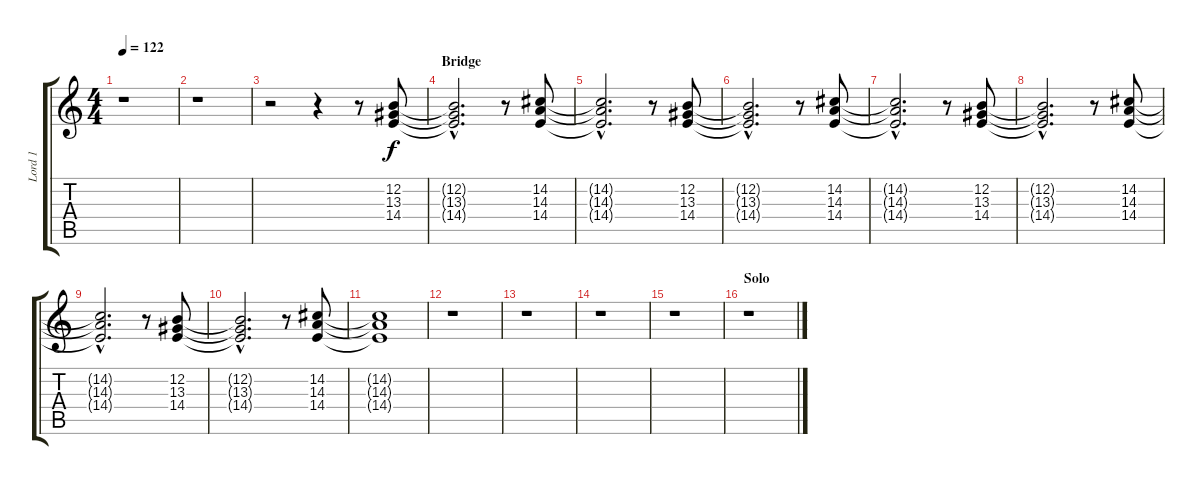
\track ("Lord 1" "Lord 1") {instrument rockorgan}
\staff {score tabs}
\tuning (E4 B3 G3 D3 A2 E2) {hide}
\ts (4 4)
\tempo 122
\clef g2
\ks c
r.1{dy f} |
r.1 |
r.2 r.4 r.8 (12.2 13.3 14.4).8{instrument synthstrings1} |
\section ("" "Bridge")
(12.2{hac t} 13.3{hac t} 14.4{hac t}).2{d} r.8 (14.2 14.3 14.4).8 |
(14.2{hac t} 14.3{hac t} 14.4{hac t}).2{d} r.8 (12.2 13.3 14.4).8 |
(12.2{hac t} 13.3{hac t} 14.4{hac t}).2{d} r.8 (14.2 14.3 14.4).8 |
(14.2{hac t} 14.3{hac t} 14.4{hac t}).2{d} r.8 (12.2 13.3 14.4).8 |
(12.2{hac t} 13.3{hac t} 14.4{hac t}).2{d} r.8 (14.2 14.3 14.4).8 |
(14.2{hac t} 14.3{hac t} 14.4{hac t}).2{d} r.8 (12.2 13.3 14.4).8 |
(12.2{hac t} 13.3{hac t} 14.4{hac t}).2{d} r.8 (14.2 14.3 14.4).8 |
(14.2{t} 14.3{t} 14.4{t}).1 |
r.1 |
r.1 |
r.1 |
r.1 |
\section ("" "Solo")
r.1
